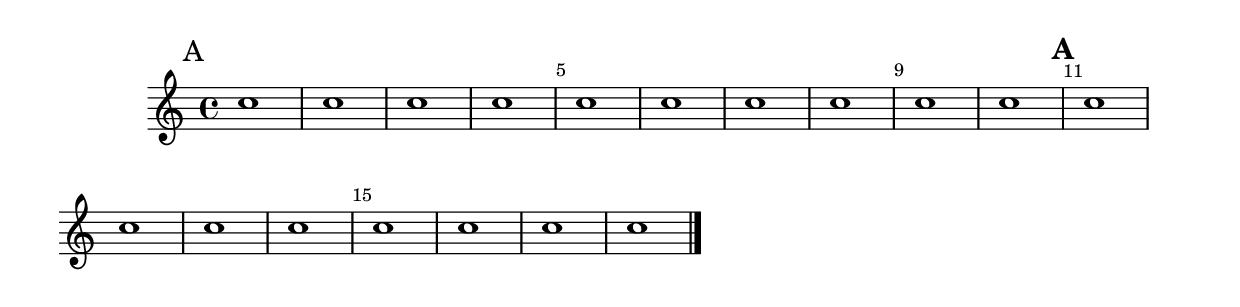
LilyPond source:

\version "1.9.1"

\header {
    texidoc = "@cindex Bar Number Every Fifth Reset
If you would like the bar numbers to appear at regular intervals, but
not starting from measure zero, you can use the context function,
@code{set-bar-number-visibility}, to automatically set
@code{barNumberVisibility} so that the bar numbers appear at regular
intervals, starting from the @code{\applycontext}.
"

}

resetBarnum = \context Score \applycontext
  #(set-bar-number-visibility 4)
\score {
    <
        \notes \transpose c c'' {
	    \property Score.BarNumber \override #'break-visibility =#end-of-line-invisible
	    \property Score.RehearsalMark \override #'padding = #2.5
	    \mark "A" \resetBarnum
	    \repeat unfold 10 c1
	    \mark \default \resetBarnum
	    \repeat unfold 8 c
            \bar "|."
        }
    >
\paper{raggedright = ##t}
}
